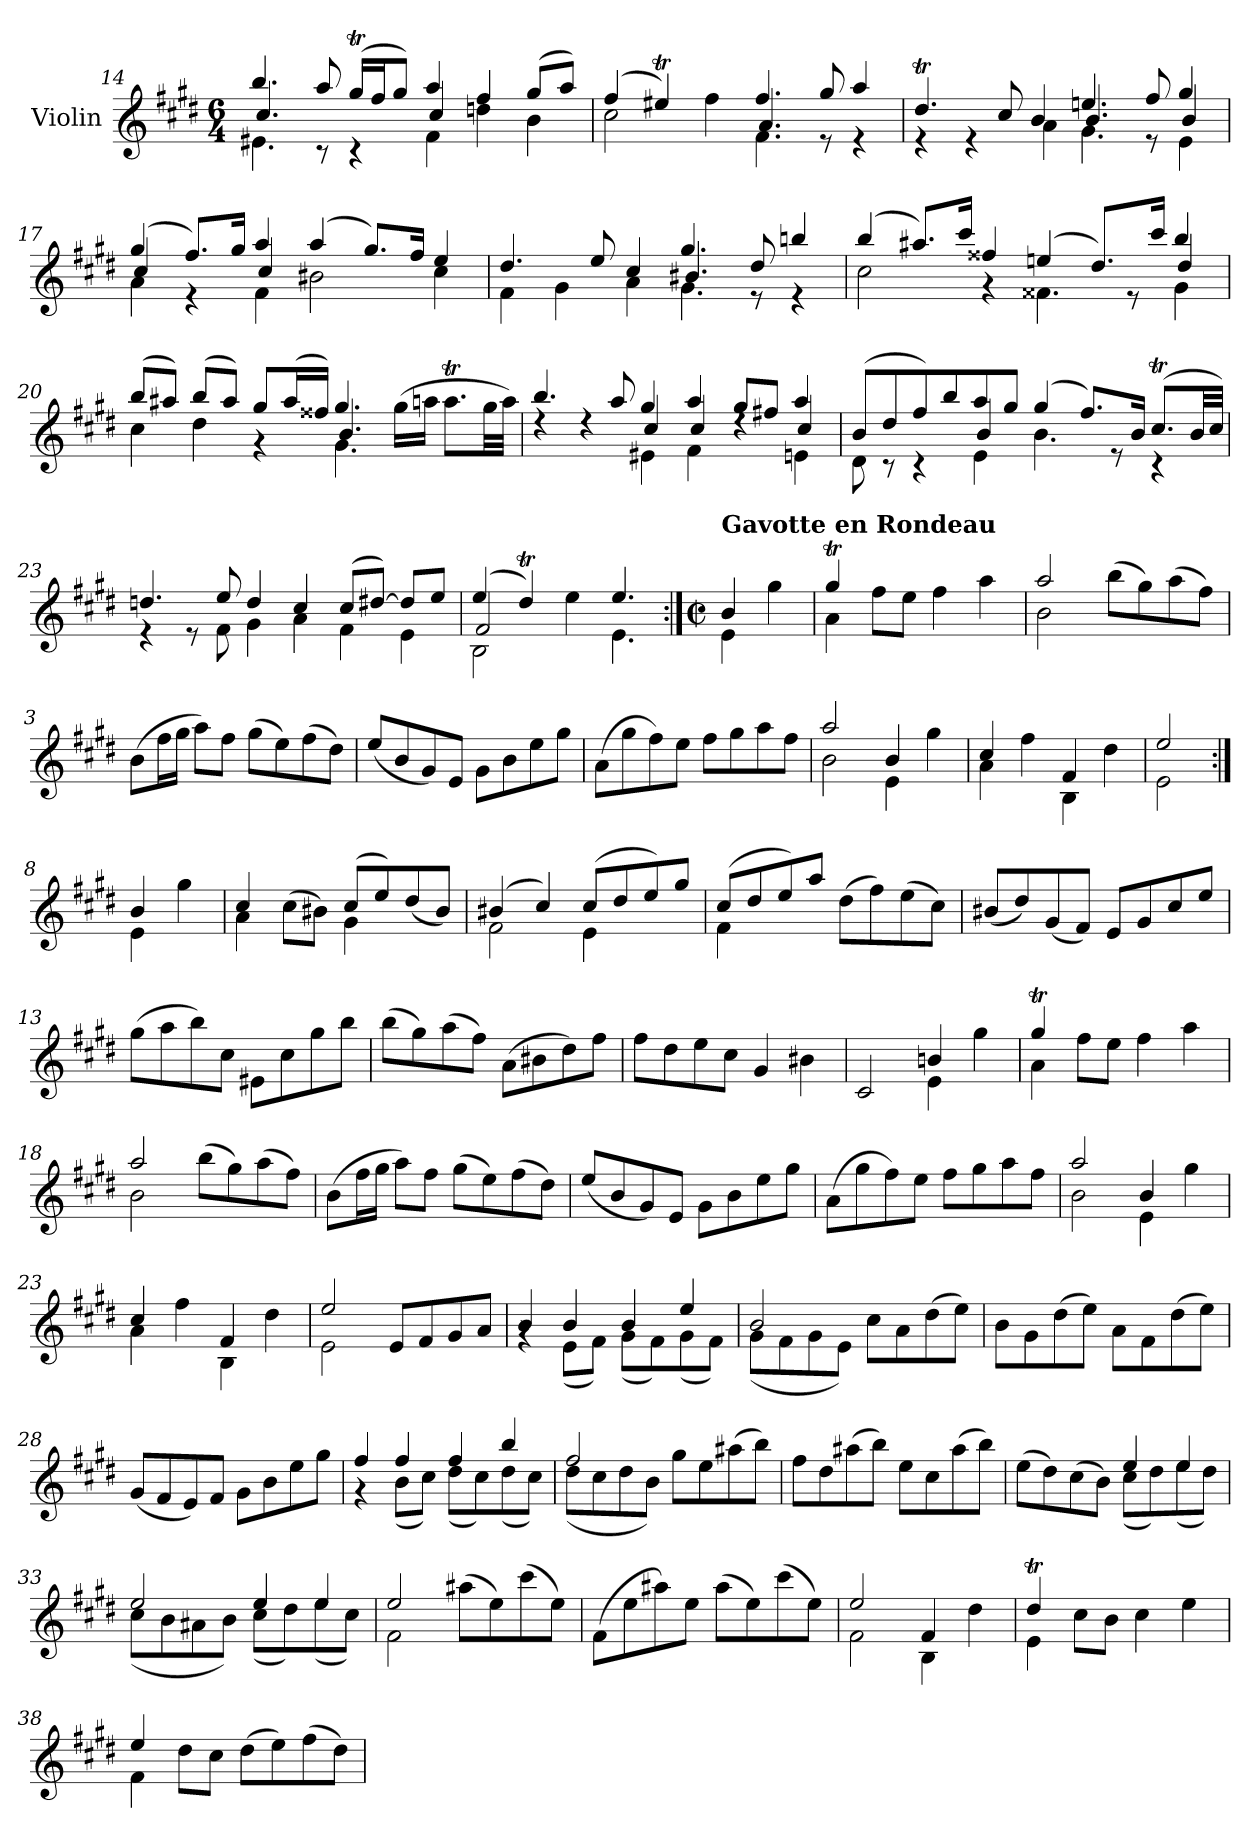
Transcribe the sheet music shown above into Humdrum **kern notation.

**kern
*part1
*staff1
*I"Violin
*I'Vln.
*clefG2
*k[f#c#g#d#]
*M6/4
=14
*^
*	*^
4.bb/	4.e#X\	4.cc#/
8aa/	8r	8ryy
(>16gg#t/LL	4r	4ryy
16ff#/J	.	.
8gg#/J)	.	.
4aa/	4f#\	4cc#/
4ff#/	4ddn\	4ryy
(>8gg#/L	4b\	4ryy
8aa/J)	.	.
!!LO:LB:g=z	!!	!!
=15	=15	=15
(>4ff#/	2cc#\	2ryy
4ee#Xt/)	.	.
4ff#\	4ryy	4ryy
4.ff#/	4.f#\	4.a/
8gg#/	8r	8ryy
4aa/	4r	4ryy
=16	=16	=16
4.dd#t/	4r	4ryy
.	4r	4ryy
8cc#/	.	.
4b/	4a\	4ryy
4.een/	4.g#\	4.b/
8ff#/	8r	8ryy
4gg#/	4e\	4b/
=17	=17	=17
(>4gg#/	4a\	4cc#/
8.ff#/L)	4r	4ryy
16gg#/Jk	.	.
4aa/	4f#\	4cc#/
(>4aa/	2b#X\	4ryy
8.gg#/L)	.	4ryy
16ff#/Jk	.	.
4ee/	4cc#\	4ryy
=18	=18	=18
4.dd#/	4f#\	4ryy
.	4g#\	4ryy
8ee/	.	.
4cc#/	4a\	4ryy
4.gg#/	4.g#\	4.b#X/
8dd#/	8r	8ryy
4bbn/	4r	4ryy
!!LO:LB:g=z	!!	!!
=19	=19	=19
(>4bb/	2cc#\	4ryy
8.aa#X/L)	.	4ryy
16ccc#/Jk	.	.
4ff##X/	4r	4ryy
(>4een/	4.f##X\	4ryy
8.dd#/L)	.	4ryy
.	8r	.
16ccc#/Jk	.	.
4bb/	4g#\	4dd#/
=20	=20	=20
(>8bb/L	4cc#\	4ryy
8aa#X/J)	.	.
(>8bb/L	4dd#\	4ryy
8aa#/J)	.	.
8gg#/L	4r	4ryy
(>16aa#/L	.	.
16ff##X/JJ)	.	.
4.gg#/	4.g#\	4.b/
(>16gg#\LL	8ryy	8ryy
16aan\JJ	.	.
8.aaT\L	4ryy	4ryy
32gg#\LL	.	.
32aa\JJJ)	.	.
=21	=21	=21
4.bb/	4rdd	4ryy
.	4rdd	4ryy
8aa/	.	.
4gg#/	4e#X\	4cc#/
4aa/	4f#\	4cc#/
8gg#/L	4rdd	4ryy
8ff#X/J	.	.
4aa/	4en\	4cc#/
!!LO:LB:g=z	!!	!!
=22	=22	=22
(>8b/L	8d#\	2ryy
8dd#/	8r	.
8ff#/)	4r	.
8bb/	.	.
8aa/	4e\	4b/
8gg#/J	.	.
(>4gg#/	4.b\	4ryy
8.ff#/L)	.	2ryy
.	8r	.
16b/Jk	.	.
(>8.cc#T/L	4r	.
32b/LL	.	.
32cc#/JJJ)	.	.
*	*v	*v
=23	=23
4.ddn/	4r
.	8r
8ee/	8f#\
4dd/	4g#\
4cc#/	4a\
(>8cc#/L	4f#\
[8dd#X/J)	.
8dd#/L]	4e\
8ee/J	.
=24	=24
*	*^
(>4ee/	2B\	2f#/
4dd#t/)	.	.
4ee\	4ryy	4rgyy
4.ee/	4.e\	4.ryy
*v	*v	*v
!!LO:LB:g=z
=:|!
*M2/2
*met(c|)
*^
*	*^
!LO:TX:a:B:t=Gavotte en Rondeau	!	!
*	*v	*v
4b/	4e\
4gg#\	4ryy
=1	=1
4gg#t/	4a\
8ff#\L	4ryy
8ee\J	.
4ff#\	2ryy
4aa\	.
=2	=2
2aa/	2b\
(>8bb\L	2ryy
8gg#\)	.
(>8aa\	.
8ff#\J)	.
*v	*v
=3
(>8b\L
16ff#\L
16gg#\JJ
8aa\L)
8ff#\J
(>8gg#\L
8ee\)
(>8ff#\
8dd#\J)
=4
(<8ee/L
8b/
8g#/)
8e/J
8g#\L
8b\
8ee\
8gg#\J
!!LO:LB:g=z
=5
(>8a\L
8gg#\
8ff#\)
8ee\J
8ff#\L
8gg#\
8aa\
8ff#\J
=6
*^
2aa/	2b\
4b/	4e\
4gg#\	4ryy
=7	=7
4cc#/	4a\
4ff#\	4ryy
4f#/	4B\
4dd#\	4ryy
=8	=8
2ee/	2e\
!!LO:PB:g=z	!!
=8X1:|!	=8X1:|!
4b/	4e\
4gg#\	4ryy
=9	=9
4cc#/	4a\
(>8cc#\L	4ryy
8b#X\J)	.
(>8cc#/L	4g#\
8ee/)	.
(<8dd#/	4ryy
8b#/J)	.
=10	=10
(>4b#X/	2f#\
4cc#/)	.
(>8cc#/L	4e\
8dd#/	.
8ee/)	4ryy
8gg#/J	.
=11	=11
(>8cc#/L	4f#\
8dd#/	.
8ee/)	4ryy
8aa/J	.
(>8dd#\L	2ryy
8ff#\)	.
(>8ee\	.
8cc#\J)	.
*v	*v
=12
(<8b#X/L
8dd#/)
(<8g#/
8f#/J)
8e/L
8g#/
8cc#/
8ee/J
=13
(>8gg#\L
8aa\
8bb\)
8cc#\J
8e#X\L
8cc#\
8gg#\
8bb\J
!!LO:LB:g=z
=14
(>8bb\L
8gg#\)
(>8aa\
8ff#\J)
(>8a\L
8b#X\
8dd#\)
8ff#\J
=15
8ff#\L
8dd#\
8ee\
8cc#\J
4g#/
4b#X\
=16
*^
2c#/	2ryy
4bn/	4e\
4gg#\	4ryy
=17	=17
4gg#t/	4a\
8ff#\L	4ryy
8ee\J	.
4ff#\	2ryy
4aa\	.
=18	=18
2aa/	2b\
(>8bb\L	2ryy
8gg#\)	.
(>8aa\	.
8ff#\J)	.
*v	*v
=19
(>8b\L
16ff#\L
16gg#\JJ
8aa\L)
8ff#\J
(>8gg#\L
8ee\)
(>8ff#\
8dd#\J)
!!LO:LB:g=z
=20
(<8ee/L
8b/
8g#/)
8e/J
8g#\L
8b\
8ee\
8gg#\J
=21
(>8a\L
8gg#\
8ff#\)
8ee\J
8ff#\L
8gg#\
8aa\
8ff#\J
=22
*^
2aa/	2b\
4b/	4e\
4gg#\	4ryy
=23	=23
4cc#/	4a\
4ff#\	4ryy
4f#/	4B\
4dd#\	4ryy
=24	=24
2ee/	2e\
8e/L	2ryy
8f#/	.
8g#/	.
8a/J	.
=25	=25
4b/	4rg
4b/	(<8e\L
.	8f#\J)
4b/	(<8g#\L
.	8f#\)
4ee/	(<8g#\
.	8f#\J)
!!LO:LB:g=z	!!
=26	=26
2b/	(<8g#\L
.	8f#\
.	8g#\
.	8e\J)
2ryy	8cc#\L
.	8a\
.	(>8dd#\
.	8ee\J)
*v	*v
=27
8b\L
8g#\
(>8dd#\
8ee\J)
8a\L
8f#\
(>8dd#\
8ee\J)
=28
(<8g#/L
8f#/
8e/)
8f#/J
8g#\L
8b\
8ee\
8gg#\J
=29
*^
4ff#/	4r
4ff#/	(<8b\L
.	8cc#\J)
4ff#/	(<8dd#\L
.	8cc#\)
4bb/	(<8dd#\
.	8cc#\J)
=30	=30
2ff#/	(<8dd#\L
.	8cc#\
.	8dd#\
.	8b\J)
2ryy	8gg#\L
.	8ee\
.	(>8aa#X\
.	8bb\J)
*v	*v
!!LO:LB:g=z
=31
8ff#\L
8dd#\
(>8aa#X\
8bb\J)
8ee\L
8cc#\
(>8aa#\
8bb\J)
=32
*^
2ryy	(>8ee\L
.	8dd#\)
.	(>8cc#\
.	8b\J)
4ee/	(<8cc#\L
.	8dd#\)
4ee/	(<8ee\
.	8dd#\J)
=33	=33
2ee/	(<8cc#\L
.	8b\
.	8a#X\
.	8b\J)
4ee/	(<8cc#\L
.	8dd#\)
4ee/	(<8ee\
.	8cc#\J)
=34	=34
2ee/	2f#\
2ryy	(>8aa#X\L
.	8ee\)
.	(>8ccc#\
.	8ee\J)
*v	*v
=35
(>8f#\L
8ee\
8aa#X\)
8ee\J
(>8aa#\L
8ee\)
(>8ccc#\
8ee\J)
!!LO:LB:g=z
=36
*^
2ee/	2f#\
4f#/	4B\
4dd#\	4ryy
=37	=37
4dd#t/	4e\
8cc#\L	4ryy
8b\J	.
4cc#\	2ryy
4ee\	.
=38	=38
4ee/	4f#\
8dd#\L	4ryy
8cc#\J	.
(>8dd#\L	2ryy
8ee\)	.
(>8ff#\	.
8dd#\J)	.
*v	*v
=
*-
